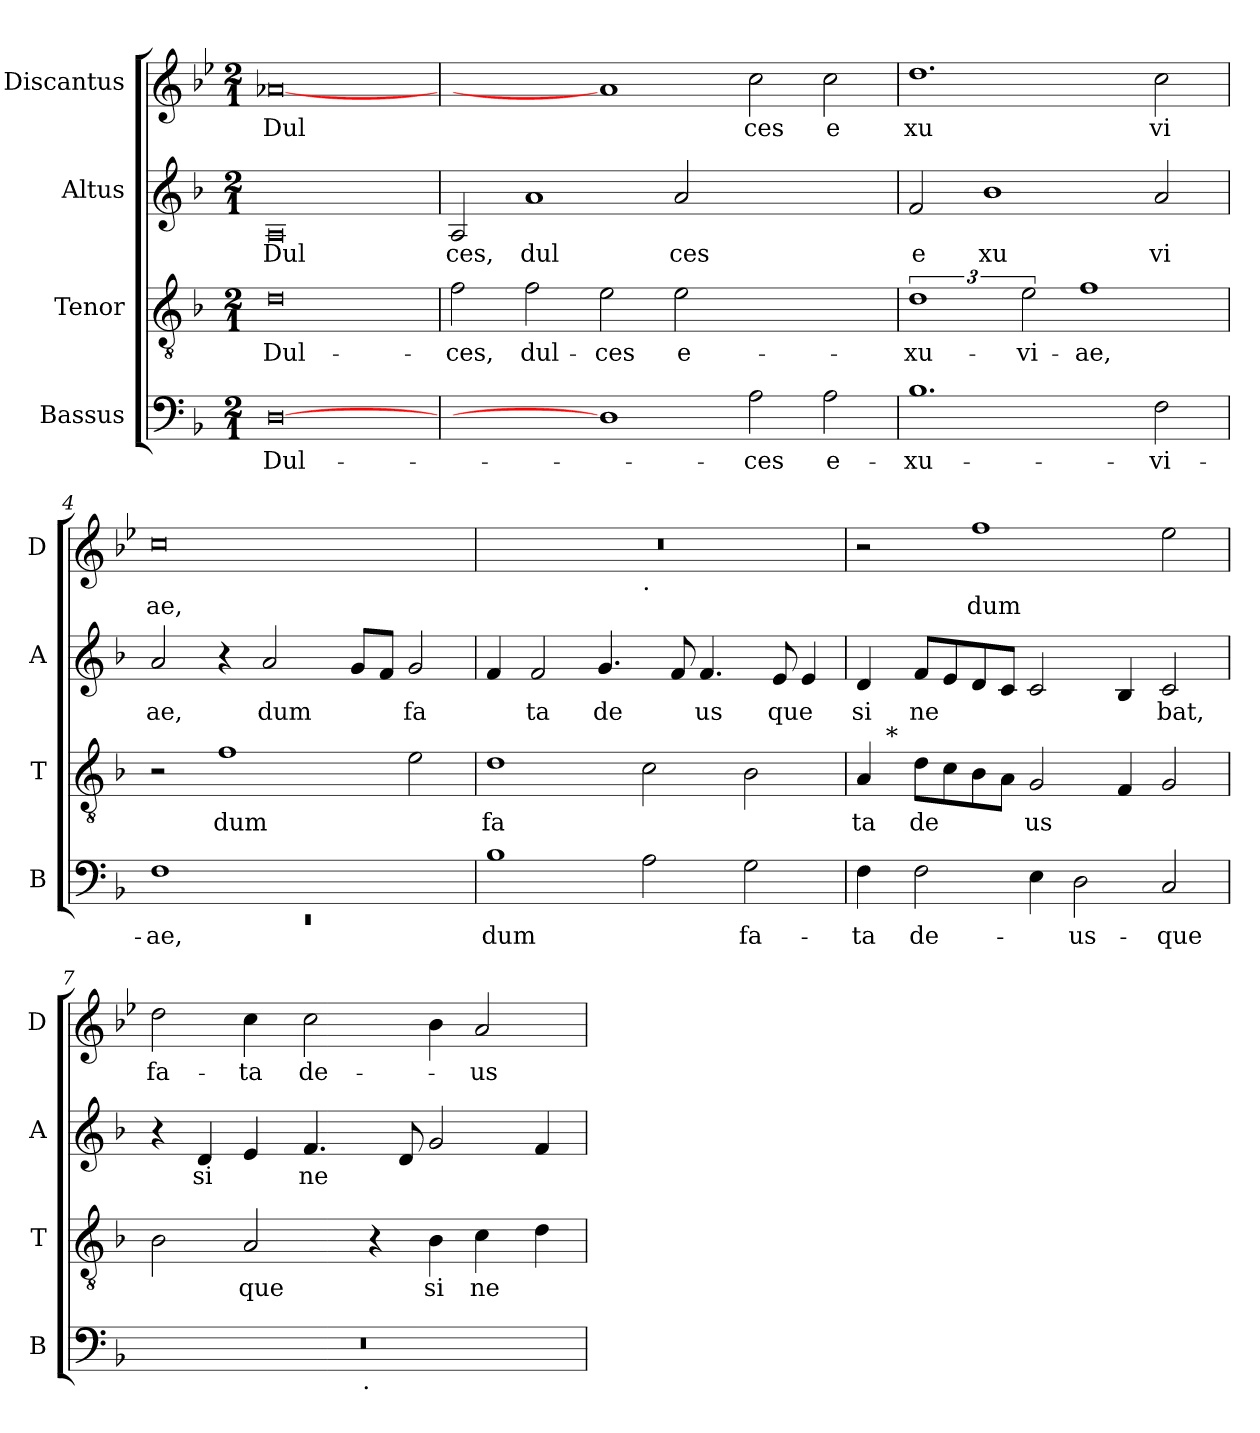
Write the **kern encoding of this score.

**kern	**text	**kern	**text	**kern	**text	**kern	**text
*part4	*part4	*part3	*part3	*part2	*part2	*part1	*part1
*staff4	*staff4	*staff3	*staff3	*staff2	*staff2	*staff1	*staff1
*I"Bassus	*	*I"Tenor	*	*I"Altus	*	*I"Discantus	*
*I'B	*	*I'T	*	*I'A	*	*I'D	*
*clefF4	*	*clefGv2	*	*clefG2	*	*clefG2	*
*ITrd-3c-5	*	*ITrd-3c-5	*	*ITrd-3c-5	*	*	*
*k[b-e-]	*	*k[b-e-]	*	*k[b-e-]	*	*k[b-e-]	*
*B-:	*	*B-:	*	*B-:	*	*B-:	*
*M2/1	*	*M2/1	*	*M2/1	*	*M2/1	*
=1	=1	=1	=1	=1	=1	=1	=1
!	!LO:LY:b	!	!LO:LY:b	!	!LO:LY:b	!	!LO:LY:b
[0G	Dul-	0g	Dul-	0d	Dul	[0a-X	Dul
=2	=2	=2	=2	=2	=2	=2	=2
!	!	!	!LO:LY:b	!	!LO:LY:b	!	!
1ryy	.	2b-\	-ces,	2d/	ces,	1ryy	.
!	!	!	!LO:LY:b	!	!LO:LY:b	!	!
.	.	2b-\	dul-	1dd	dul	.	.
!	!	!	!LO:LY:b	!	!	!	!
1G]	.	2a\	-ces	.	.	1a-]	.
!	!	!	!LO:LY:b	!	!LO:LY:b	!	!
.	.	2a\	e-	2dd/	ces	.	.
!	!LO:LY:b	!	!	!	!	!	!LO:LY:b
2d\	-ces	1ryy	.	1ryy	.	2cc\	ces
!	!LO:LY:b	!	!	!	!	!	!LO:LY:b
2d\	e-	.	.	.	.	2cc\	e
=3	=3	=3	=3	=3	=3	=3	=3
!	!LO:LY:b	!	!LO:LY:b	!	!LO:LY:b	!	!LO:LY:b
1.e-	-xu-	3%2g	-xu-	2b-/	e	1.dd	xu
!	!	!	!	!	!LO:LY:b	!	!
.	.	.	.	1ee-	xu	.	.
!	!	!	!LO:LY:b	!	!	!	!
.	.	3a\	-vi-	.	.	.	.
!	!	!	!LO:LY:b	!	!	!	!
.	.	1b-	-ae,	.	.	.	.
!	!LO:LY:b	!	!	!	!LO:LY:b	!	!LO:LY:b
2B-\	-vi-	.	.	2dd/	vi	2cc\	vi
!!LO:LB:g=z
=4	=4	=4	=4	=4	=4	=4	=4
*^	*	*	*	*	*	*	*
!	!LO:N:vis=1	!LO:LY:b	!	!	!	!LO:LY:b	!	!LO:LY:b
1B-	0rEE	-ae,	2r	.	2dd/	ae,	0cc	ae,
!	!	!	!	!LO:LY:b	!	!	!	!
.	.	.	1b-	dum	4r	.	.	.
!	!	!	!	!	!	!LO:LY:b	!	!
.	.	.	.	.	2dd/	dum	.	.
1ryy	.	.	.	.	.	.	.	.
.	.	.	.	.	8cc/L	.	.	.
.	.	.	.	.	8b-/J	.	.	.
!	!	!	!	!	!	!LO:LY:b	!	!
.	.	.	2a\	.	2cc/	fa	.	.
*v	*v	*	*	*	*	*	*	*
=5	=5	=5	=5	=5	=5	=5	=5
!	!LO:LY:b	!	!LO:LY:b	!	!	!	!
*	*	*	*	*	*	*^	*
1e-	dum	1g	fa	4b-/	.	0r	1ryy	.
!	!	!	!	!	!LO:LY:b	!	!	!
.	.	.	.	2b-/	ta	.	.	.
!	!	!	!	!	!LO:LY:b	!	!	!
.	.	.	.	4.cc/	de	.	.	.
!	!	!	!	!	!	!	!LO:TX:b:t=.	!
2d\	.	2f\	.	.	.	.	1ryy	.
.	.	.	.	8b-/	.	.	.	.
!	!	!	!	!	!LO:LY:b	!	!	!
.	.	.	.	4.b-/	us	.	.	.
!	!LO:LY:b	!	!	!	!	!	!	!
2c\	fa-	2e-\	.	.	.	.	.	.
!	!	!	!	!	!LO:LY:b	!	!	!
.	.	.	.	8a/	que	.	.	.
.	.	.	.	4a/	.	.	.	.
=6	=6	=6	=6	=6	=6	=6	=6	=6
!	!LO:LY:b	!	!LO:LY:b	!	!LO:LY:b	!	!	!
*	*	*^	*	*	*	*v	*v	*
4B-\	-ta	4d/	8ryy	ta	4g/	si	2r	.
!	!	!	!LO:TX:a:t=*	!	!	!	!	!
.	.	.	1...ryy	.	.	.	.	.
!	!LO:LY:b	!	!	!LO:LY:b	!	!LO:LY:b	!	!
2B-\	de-	8g\L	.	de	8b-/L	ne	.	.
.	.	8f\	.	.	8a/	.	.	.
!	!	!	!	!	!	!	!	!LO:LY:b
.	.	8e-\	.	.	8g/	.	1ff	dum
.	.	8d\J	.	.	8f/J	.	.	.
!	!	!	!	!LO:LY:b	!	!	!	!
4A\	.	2c/	.	us	2f/	.	.	.
!	!LO:LY:b	!	!	!	!	!	!	!
2G\	-us-	.	.	.	.	.	.	.
.	.	4B-/	.	.	4e-/	.	.	.
!	!LO:LY:b	!	!	!	!	!LO:LY:b	!	!
2F/	-que	2c/	.	.	2f/	bat,	2ee-\	.
=7	=7	=7	=7	=7	=7	=7	=7	=7
!	!	!	!	!	!	!	!	!LO:LY:b
*^	*	*v	*v	*	*	*	*	*
0r	3%2ryy	.	2e-\	.	4r	.	2dd\	fa-
!	!	!	!	!	!	!LO:LY:b	!	!
.	.	.	.	.	4g/	si	.	.
!	!	!	!	!LO:LY:b	!	!	!	!LO:LY:b
.	.	.	2d/	que	4a/	.	4cc\	-ta
.	6ryy	.	.	.	.	.	.	.
!	!	!	!	!	!	!LO:LY:b	!	!LO:LY:b
.	.	.	.	.	4.b-/	ne	2cc\	de-
.	12...ryy	.	.	.	.	.	.	.
!	!LO:TX:b:t=.	!	!	!	!	!	!	!
.	3%2ryy	.	.	.	.	.	.	.
.	.	.	4r	.	.	.	.	.
.	.	.	.	.	8g/	.	.	.
!	!	!	!	!LO:LY:b	!	!	!	!
.	.	.	4e-\	si	2cc/	.	4b-\	.
!	!	!	!	!LO:LY:b	!	!	!	!LO:LY:b
.	.	.	4f\	ne	.	.	2a/	-us-
.	3ryy	.	.	.	.	.	.	.
.	.	.	4g\	.	4b-/	.	.	.
.	96ryy	.	.	.	.	.	.	.
*v	*v	*	*	*	*	*	*	*
=	=	=	=	=	=	=	=
*-	*-	*-	*-	*-	*-	*-	*-
